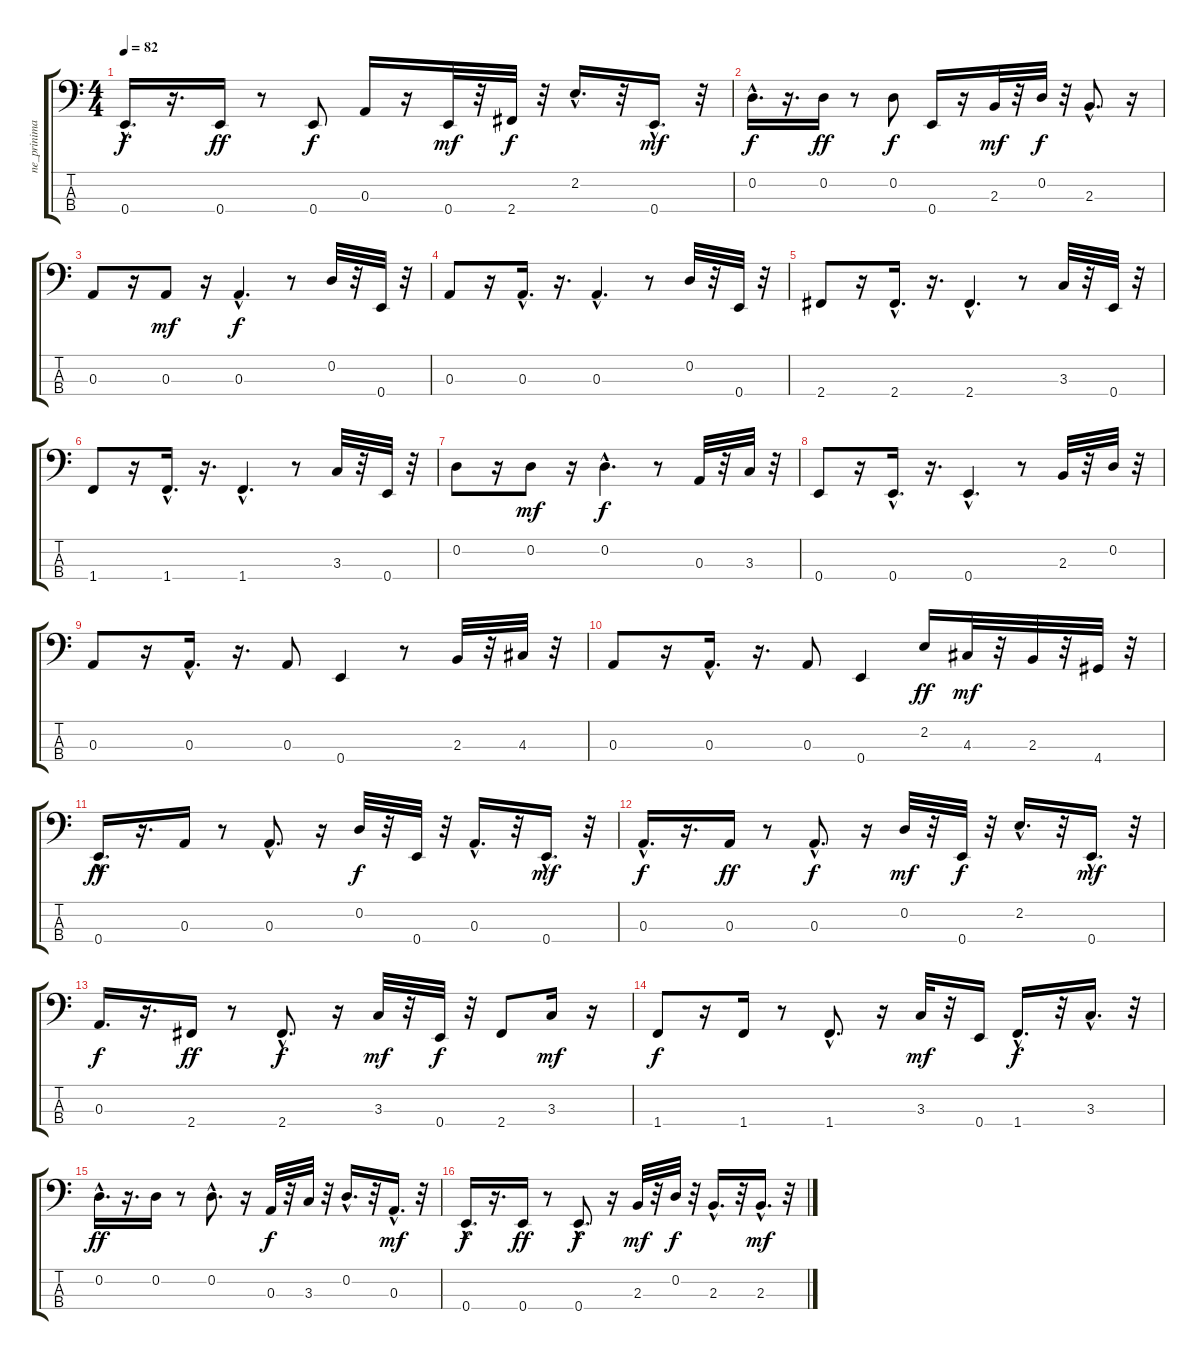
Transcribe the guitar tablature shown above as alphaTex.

\track ("ne_prinimai" "ne_prinima") {instrument fretlessbass}
\staff {score tabs}
\tuning (G2 D2 A1 E1) {hide}
\ts (4 4)
\tempo 82
\clef f4
\ks c
0.4{hac}.16{d dy f} r.16{d} 0.4.16{dy ff} r.8 0.4.8{dy f} 0.3.16 r.16 0.4.32{dy mf} r.32 2.4.32{dy f} r.32 2.2{hac}.16{d} r.32 0.4{hac}.16{d dy mf} r.32 |
0.2{hac}.16{d dy f} r.16{d} 0.2.16{dy ff} r.8 0.2.8{dy f} 0.4.16 r.16 2.3.32{dy mf} r.32 0.2.32{dy f} r.32 2.3{hac}.8{d} r.16 |
0.3.8 r.16 0.3.8{dy mf} r.16 0.3{hac}.4{d dy f} r.8 0.2.32 r.32 0.4.32 r.32 |
0.3.8 r.16 0.3{hac}.16{d} r.16{d} 0.3{hac}.4{d} r.8 0.2.32 r.32 0.4.32 r.32 |
2.4.8 r.16 2.4{hac}.16{d} r.16{d} 2.4{hac}.4{d} r.8 3.3.32 r.32 0.4.32 r.32 |
1.4.8 r.16 1.4{hac}.16{d} r.16{d} 1.4{hac}.4{d} r.8 3.3.32 r.32 0.4.32 r.32 |
0.2.8 r.16 0.2.8{dy mf} r.16 0.2{hac}.4{d dy f} r.8 0.3.32 r.32 3.3.32 r.32 |
0.4.8 r.16 0.4{hac}.16{d} r.16{d} 0.4{hac}.4{d} r.8 2.3.32 r.32 0.2.32 r.32 |
0.3.8 r.16 0.3{hac}.16{d} r.16{d} 0.3.8 0.4.4 r.8 2.3.32 r.32 4.3.32 r.32 |
0.3.8 r.16 0.3{hac}.16{d} r.16{d} 0.3.8 0.4.4 2.2.16{dy ff} 4.3.32{dy mf} r.32 2.3.32 r.32 4.4.32 r.32 |
0.4{hac}.16{d dy ff} r.16{d} 0.3.16 r.8 0.3{hac}.8{d} r.16 0.2.32{dy f} r.32 0.4.32 r.32 0.3{hac}.16{d} r.32 0.4{hac}.16{d dy mf} r.32 |
0.3{hac}.16{d dy f} r.16{d} 0.3.16{dy ff} r.8 0.3{hac}.8{d dy f} r.16 0.2.32{dy mf} r.32 0.4.32{dy f} r.32 2.2{hac}.16{d} r.32 0.4{hac}.16{d dy mf} r.32 |
0.3.16{d dy f} r.16{d} 2.4.16{dy ff} r.8 2.4{hac}.8{d dy f} r.16 3.3.32{dy mf} r.32 0.4.32{dy f} r.32 2.4.8 3.3.16{dy mf} r.16 |
1.4.8{dy f} r.16 1.4.16 r.8 1.4{hac}.8{d} r.16 3.3.32{dy mf} r.32 0.4.16 1.4{hac}.16{d dy f} r.32 3.3{hac}.16{d} r.32 |
0.2{hac}.16{d dy ff} r.16{d} 0.2.16 r.8 0.2{hac}.8{d} r.16 0.3.32{dy f} r.32 3.3.32 r.32 0.2{hac}.16{d} r.32 0.3{hac}.16{d dy mf} r.32 |
0.4{hac}.16{d dy f} r.16{d} 0.4.16{dy ff} r.8 0.4{hac}.8{d dy f} r.16 2.3.32{dy mf} r.32 0.2.32{dy f} r.32 2.3{hac}.16{d} r.32 2.3{hac}.16{d dy mf} r.32
